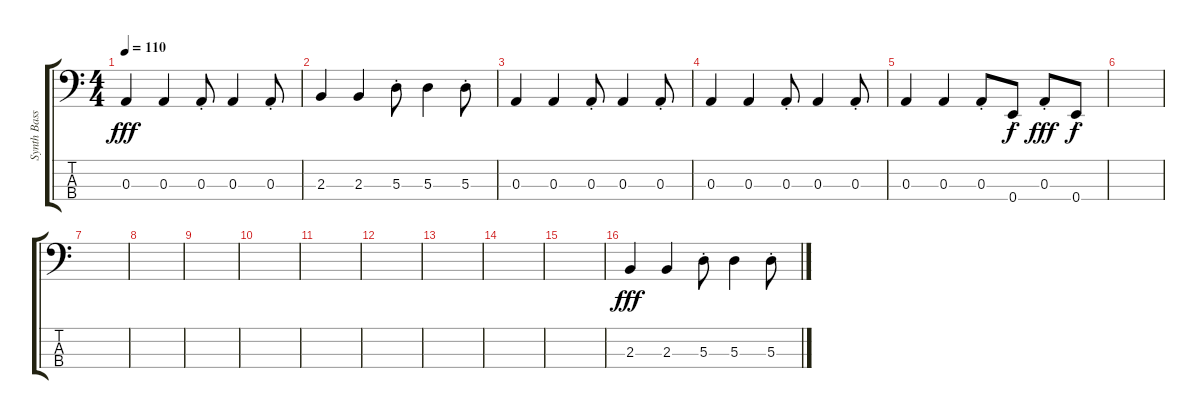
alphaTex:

\track ("Synth Bass" "Synth Bass") {instrument synthbass1}
\staff {score tabs}
\tuning (G2 D2 A1 E1) {hide}
\ts (4 4)
\tempo 110
\clef f4
\ks c
0.3.4{dy fff} 0.3.4 0.3{st}.8 0.3.4 0.3{st}.8 |
2.3.4 2.3.4 5.3{st}.8 5.3.4 5.3{st}.8 |
0.3.4 0.3.4 0.3{st}.8 0.3.4 0.3{st}.8 |
0.3.4 0.3.4 0.3{st}.8 0.3.4 0.3{st}.8 |
0.3.4 0.3.4 0.3{st}.8 0.4{st}.8{dy f} 0.3{st}.8{dy fff} 0.4{st}.8{dy f} |
|
|
|
|
|
|
|
|
|
|
2.3.4{dy fff instrument synthbass1} 2.3.4 5.3{st}.8 5.3.4 5.3{st}.8
